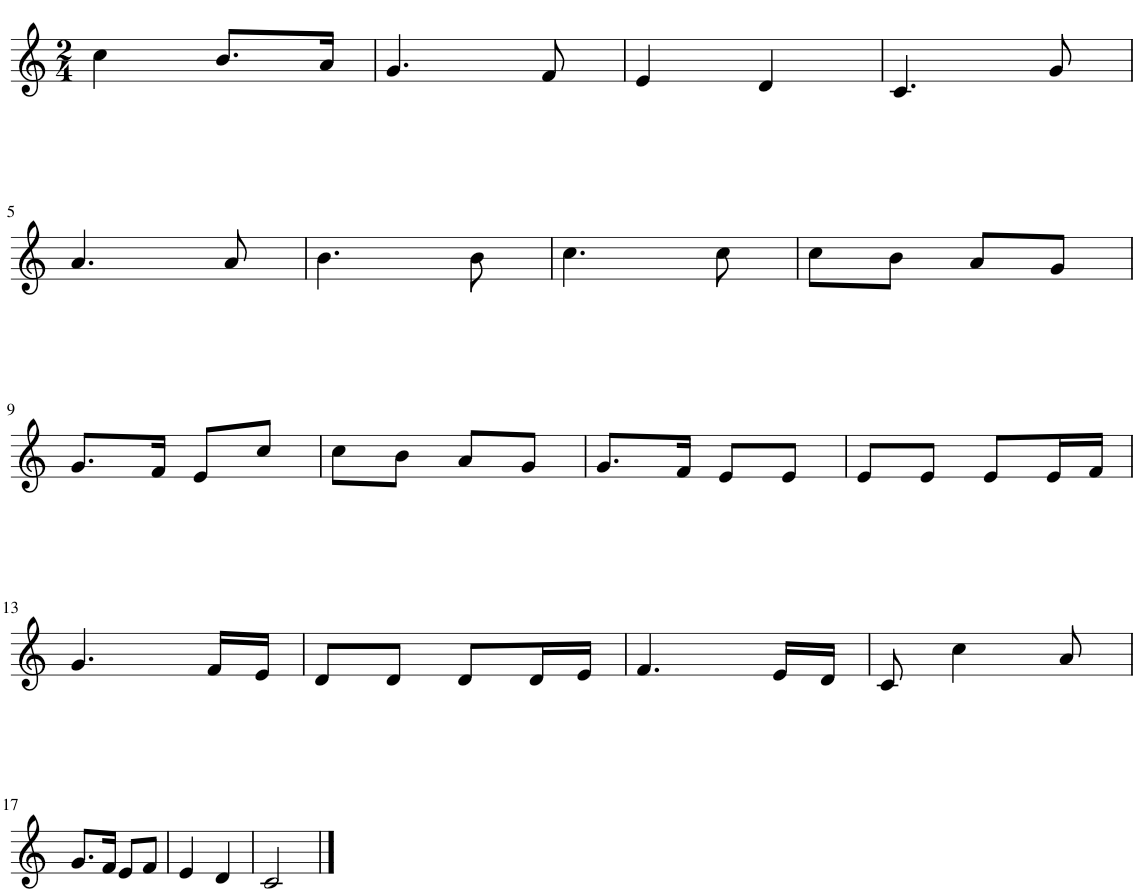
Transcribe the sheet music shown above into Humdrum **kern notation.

**kern
*part1
*staff1
*I"Flute, Flute
*clefG2
*k[]
*M2/4
=1
4cc\
8.b/L
16a/Jk
=2
4.g/
8f/
=3
4e/
4d/
=4
4.c/
8g/
!!LO:LB:g=z
=5
4.a/
8a/
=6
4.b\
8b\
=7
4.cc\
8cc\
=8
8cc\L
8b\J
8a/L
8g/J
!!LO:LB:g=z
=9
8.g/L
16f/Jk
8e/L
8cc/J
=10
8cc\L
8b\J
8a/L
8g/J
=11
8.g/L
16f/Jk
8e/L
8e/J
=12
8e/L
8e/J
8e/L
16e/L
16f/JJ
!!LO:LB:g=z
=13
4.g/
16f/LL
16e/JJ
=14
8d/L
8d/J
8d/L
16d/L
16e/JJ
=15
4.f/
16e/LL
16d/JJ
=16
8c/
4cc\
8a/
!!LO:LB:g=z
=17
8.g/L
16f/Jk
8e/L
8f/J
=18
4e/
4d/
=19
2c/
==
*-
